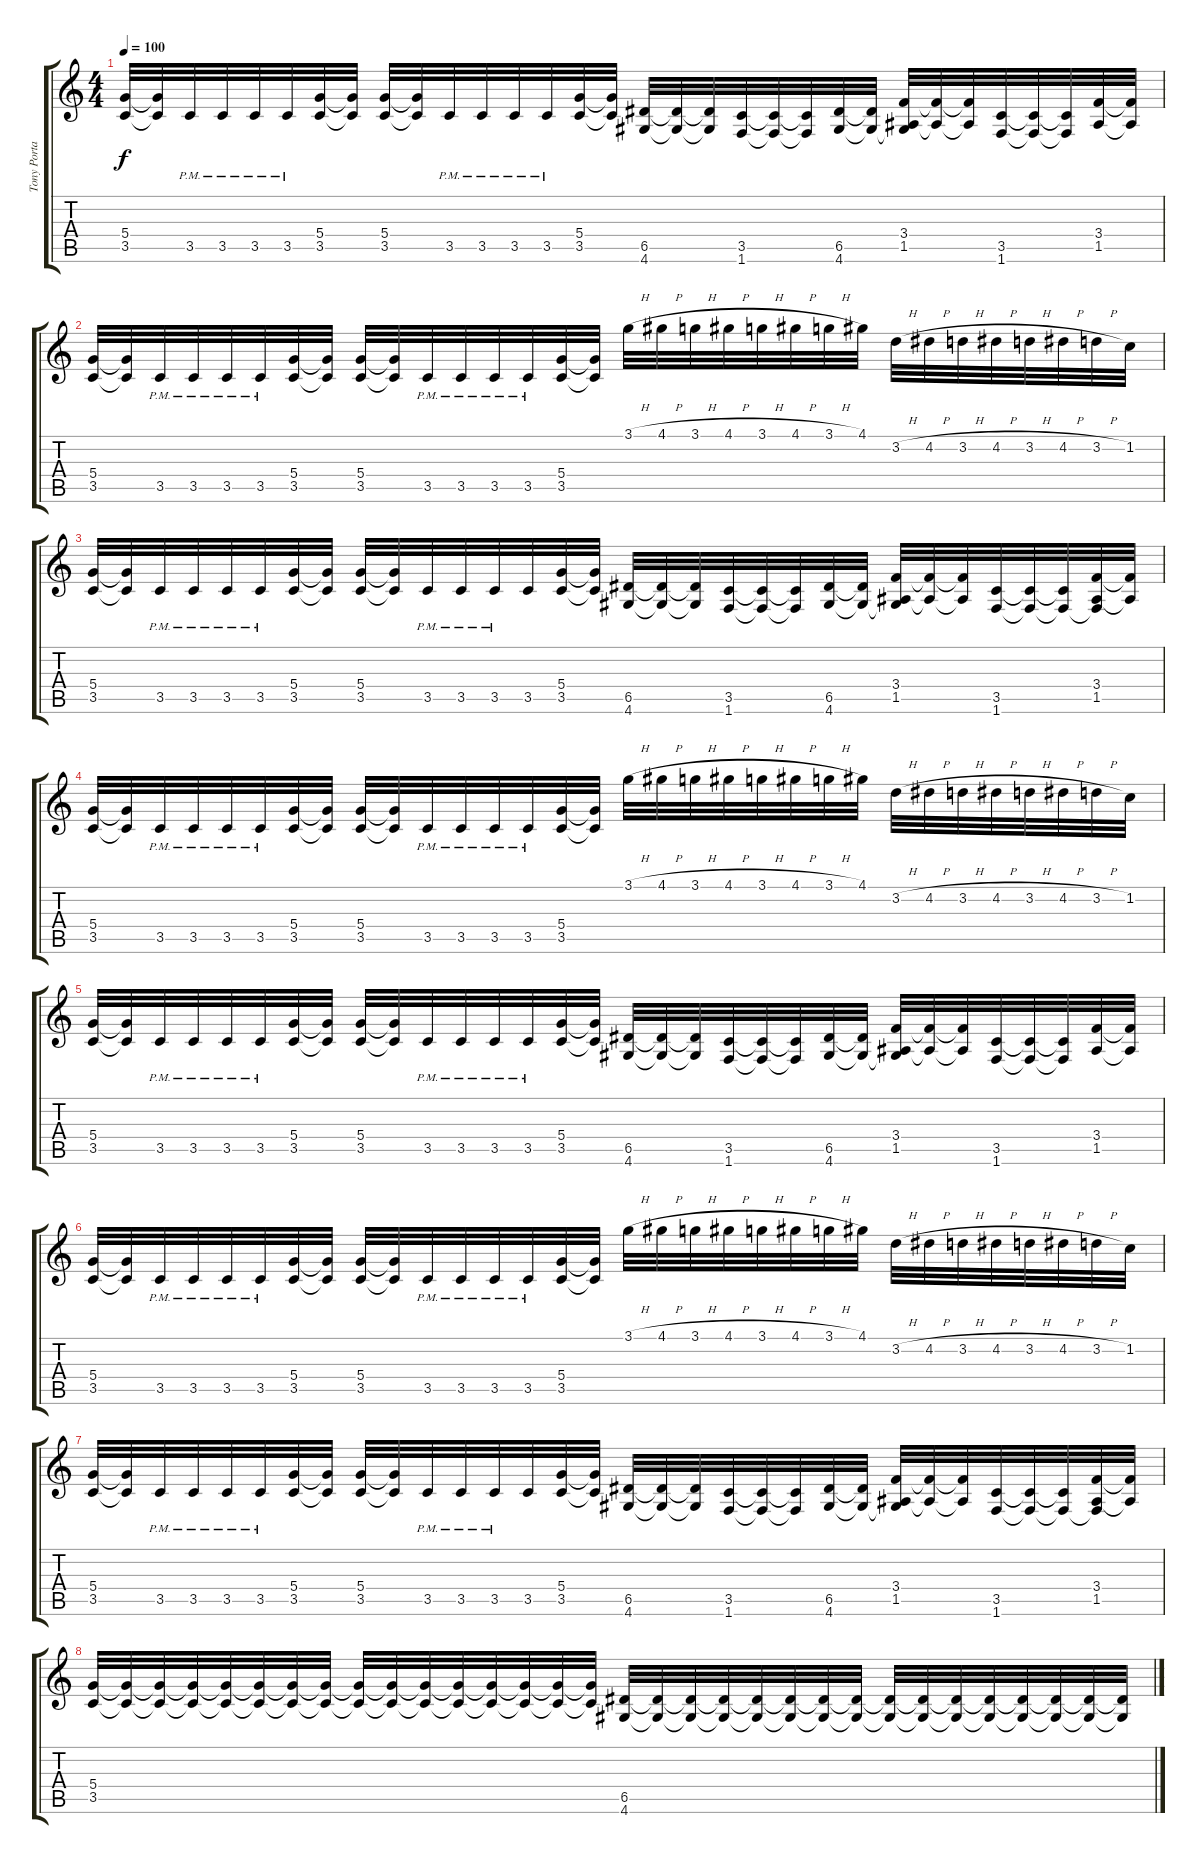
\track ("Tony Portaro" "Tony Porta") {instrument overdrivenguitar}
\staff {score tabs}
\tuning (E4 B3 G3 D3 A2 E2) {hide}
\ts (4 4)
\tempo 100
\clef g2
\ks c
(5.4 3.5).32{dy f} (5.4{t} 3.5{t}).32 3.5{pm}.32 3.5{pm}.32 3.5{pm}.32 3.5{pm}.32 (5.4 3.5).32 (5.4{t} 3.5{t}).32 (5.4 3.5).32 (5.4{t} 3.5{t}).32 3.5{pm}.32 3.5{pm}.32 3.5{pm}.32 3.5{pm}.32 (5.4 3.5).32 (5.4{t} 3.5{t}).32 (6.5 4.6).32 (6.5{t} 4.6{t}).32 (6.5{t} 4.6{t}).32 (3.5 1.6).32 (3.5{t} 1.6{t}).32 (3.5{t} 1.6{t}).32 (6.5 4.6).32 (6.5{t} 4.6{t}).32 (3.4 1.5 4.6{t}).32 (3.4{t} 1.5{t}).32 (3.4{t} 1.5{t}).32 (3.5 1.6).32 (3.5{t} 1.6{t}).32 (3.5{t} 1.6{t}).32 (3.4 1.5).32 (3.4{t} 1.5{t}).32 |
(5.4 3.5).32 (5.4{t} 3.5{t}).32 3.5{pm}.32 3.5{pm}.32 3.5{pm}.32 3.5{pm}.32 (5.4 3.5).32 (5.4{t} 3.5{t}).32 (5.4 3.5).32 (5.4{t} 3.5{t}).32 3.5{pm}.32 3.5{pm}.32 3.5{pm}.32 3.5{pm}.32 (5.4 3.5).32 (5.4{t} 3.5{t}).32 3.1{h}.32 4.1{h}.32 3.1{h}.32 4.1{h}.32 3.1{h}.32 4.1{h}.32 3.1{h}.32 4.1.32 3.2{h}.32 4.2{h}.32 3.2{h}.32 4.2{h}.32 3.2{h}.32 4.2{h}.32 3.2{h}.32 1.2.32 |
(5.4 3.5).32 (5.4{t} 3.5{t}).32 3.5{pm}.32 3.5{pm}.32 3.5{pm}.32 3.5{pm}.32 (5.4 3.5).32 (5.4{t} 3.5{t}).32 (5.4 3.5).32 (5.4{t} 3.5{t}).32 3.5{pm}.32 3.5{pm}.32 3.5{pm}.32 3.5.32 (5.4 3.5).32 (5.4{t} 3.5{t}).32 (6.5 4.6).32 (6.5{t} 4.6{t}).32 (6.5{t} 4.6{t}).32 (3.5 1.6).32 (3.5{t} 1.6{t}).32 (3.5{t} 1.6{t}).32 (6.5 4.6).32 (6.5{t} 4.6{t}).32 (3.4 1.5 4.6{t}).32 (3.4{t} 1.5{t}).32 (3.4{t} 1.5{t}).32 (3.5 1.6).32 (3.5{t} 1.6{t}).32 (3.5{t} 1.6{t}).32 (3.4 1.5 1.6{t}).32 (3.4{t} 1.5{t}).32 |
(5.4 3.5).32 (5.4{t} 3.5{t}).32 3.5{pm}.32 3.5{pm}.32 3.5{pm}.32 3.5{pm}.32 (5.4 3.5).32 (5.4{t} 3.5{t}).32 (5.4 3.5).32 (5.4{t} 3.5{t}).32 3.5{pm}.32 3.5{pm}.32 3.5{pm}.32 3.5{pm}.32 (5.4 3.5).32 (5.4{t} 3.5{t}).32 3.1{h}.32 4.1{h}.32 3.1{h}.32 4.1{h}.32 3.1{h}.32 4.1{h}.32 3.1{h}.32 4.1.32 3.2{h}.32 4.2{h}.32 3.2{h}.32 4.2{h}.32 3.2{h}.32 4.2{h}.32 3.2{h}.32 1.2.32 |
(5.4 3.5).32 (5.4{t} 3.5{t}).32 3.5{pm}.32 3.5{pm}.32 3.5{pm}.32 3.5{pm}.32 (5.4 3.5).32 (5.4{t} 3.5{t}).32 (5.4 3.5).32 (5.4{t} 3.5{t}).32 3.5{pm}.32 3.5{pm}.32 3.5{pm}.32 3.5{pm}.32 (5.4 3.5).32 (5.4{t} 3.5{t}).32 (6.5 4.6).32 (6.5{t} 4.6{t}).32 (6.5{t} 4.6{t}).32 (3.5 1.6).32 (3.5{t} 1.6{t}).32 (3.5{t} 1.6{t}).32 (6.5 4.6).32 (6.5{t} 4.6{t}).32 (3.4 1.5 4.6{t}).32 (3.4{t} 1.5{t}).32 (3.4{t} 1.5{t}).32 (3.5 1.6).32 (3.5{t} 1.6{t}).32 (3.5{t} 1.6{t}).32 (3.4 1.5).32 (3.4{t} 1.5{t}).32 |
(5.4 3.5).32 (5.4{t} 3.5{t}).32 3.5{pm}.32 3.5{pm}.32 3.5{pm}.32 3.5{pm}.32 (5.4 3.5).32 (5.4{t} 3.5{t}).32 (5.4 3.5).32 (5.4{t} 3.5{t}).32 3.5{pm}.32 3.5{pm}.32 3.5{pm}.32 3.5{pm}.32 (5.4 3.5).32 (5.4{t} 3.5{t}).32 3.1{h}.32 4.1{h}.32 3.1{h}.32 4.1{h}.32 3.1{h}.32 4.1{h}.32 3.1{h}.32 4.1.32 3.2{h}.32 4.2{h}.32 3.2{h}.32 4.2{h}.32 3.2{h}.32 4.2{h}.32 3.2{h}.32 1.2.32 |
(5.4 3.5).32 (5.4{t} 3.5{t}).32 3.5{pm}.32 3.5{pm}.32 3.5{pm}.32 3.5{pm}.32 (5.4 3.5).32 (5.4{t} 3.5{t}).32 (5.4 3.5).32 (5.4{t} 3.5{t}).32 3.5{pm}.32 3.5{pm}.32 3.5{pm}.32 3.5.32 (5.4 3.5).32 (5.4{t} 3.5{t}).32 (6.5 4.6).32 (6.5{t} 4.6{t}).32 (6.5{t} 4.6{t}).32 (3.5 1.6).32 (3.5{t} 1.6{t}).32 (3.5{t} 1.6{t}).32 (6.5 4.6).32 (6.5{t} 4.6{t}).32 (3.4 1.5 4.6{t}).32 (3.4{t} 1.5{t}).32 (3.4{t} 1.5{t}).32 (3.5 1.6).32 (3.5{t} 1.6{t}).32 (3.5{t} 1.6{t}).32 (3.4 1.5 1.6{t}).32 (3.4{t} 1.5{t}).32 |
(5.4 3.5).32 (5.4{t} 3.5{t}).32 (5.4{t} 3.5{t}).32 (5.4{t} 3.5{t}).32 (5.4{t} 3.5{t}).32 (5.4{t} 3.5{t}).32 (5.4{t} 3.5{t}).32 (5.4{t} 3.5{t}).32 (5.4{t} 3.5{t}).32 (5.4{t} 3.5{t}).32 (5.4{t} 3.5{t}).32 (5.4{t} 3.5{t}).32 (5.4{t} 3.5{t}).32 (5.4{t} 3.5{t}).32 (5.4{t} 3.5{t}).32 (5.4{t} 3.5{t}).32 (6.5 4.6).32 (6.5{t} 4.6{t}).32 (6.5{t} 4.6{t}).32 (6.5{t} 4.6{t}).32 (6.5{t} 4.6{t}).32 (6.5{t} 4.6{t}).32 (6.5{t} 4.6{t}).32 (6.5{t} 4.6{t}).32 (6.5{t} 4.6{t}).32 (6.5{t} 4.6{t}).32 (6.5{t} 4.6{t}).32 (6.5{t} 4.6{t}).32 (6.5{t} 4.6{t}).32 (6.5{t} 4.6{t}).32 (6.5{t} 4.6{t}).32 (6.5{t} 4.6{t}).32
